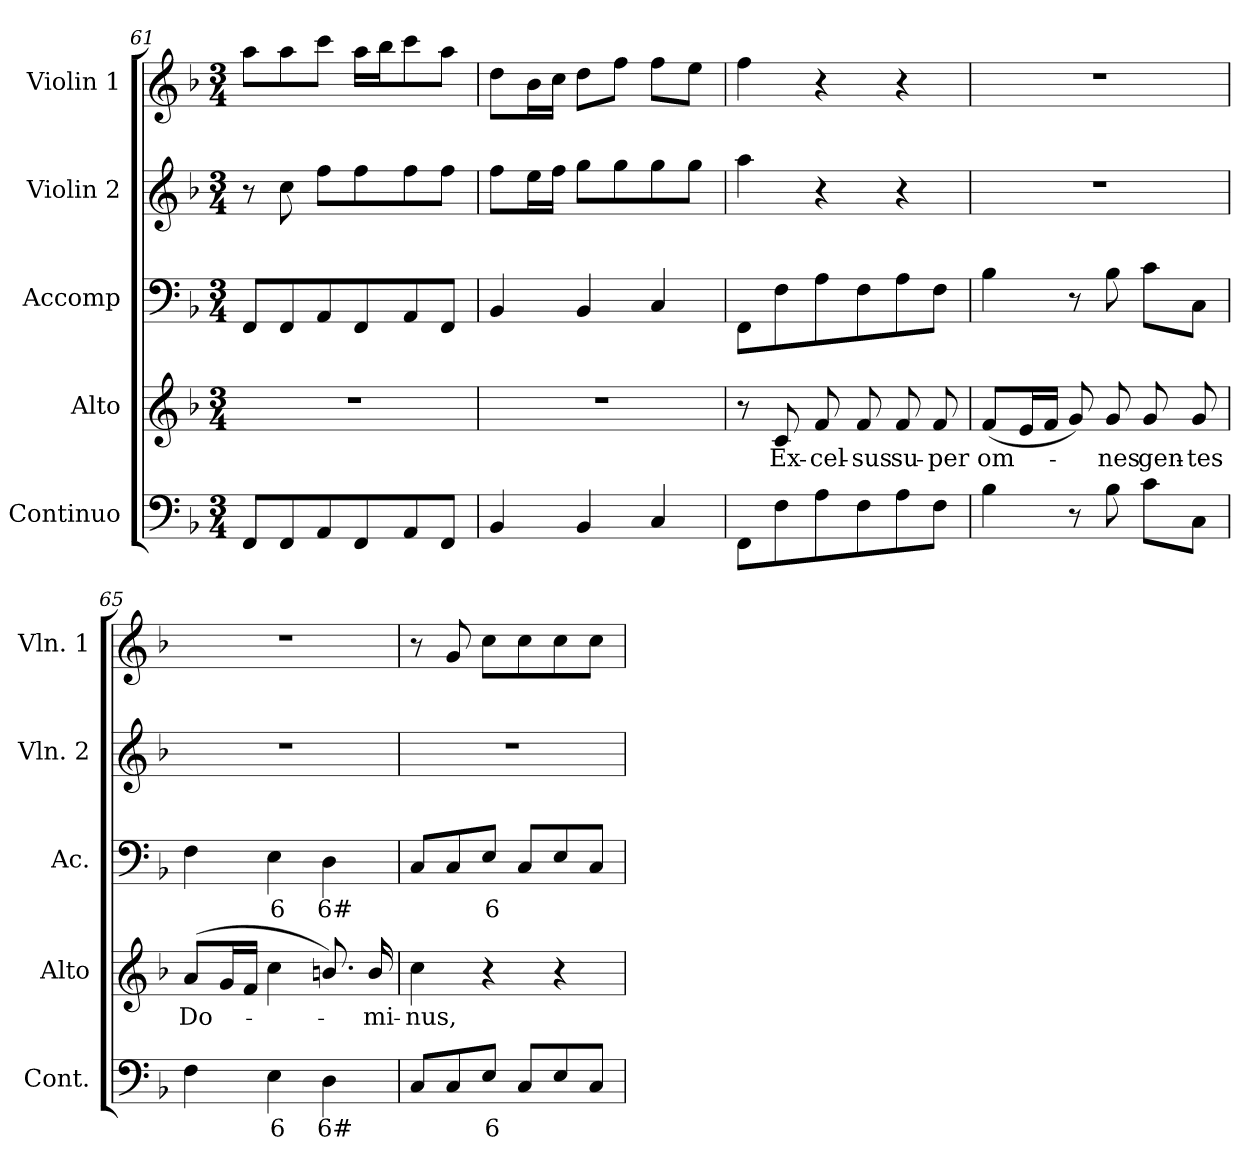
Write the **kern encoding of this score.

**kern	**text	**kern	**text	**kern	**text	**kern	**kern
*part5	*part5	*part4	*part4	*part3	*part3	*part2	*part1
*staff5	*staff5	*staff4	*staff4	*staff3	*staff3	*staff2	*staff1
*I"Continuo	*	*I"Alto	*	*I"Accomp	*	*I"Violin 2	*I"Violin 1
*I'Cont.	*	*I'Alto	*	*I'Ac.	*	*I'Vln. 2	*I'Vln. 1
*clefF4	*	*clefG2	*	*clefF4	*	*clefG2	*clefG2
*k[b-]	*	*k[b-]	*	*k[b-]	*	*k[b-]	*k[b-]
*F:	*	*F:	*	*F:	*	*F:	*F:
*M3/4	*	*M3/4	*	*M3/4	*	*M3/4	*M3/4
=61	=61	=61	=61	=61	=61	=61	=61
!	!	!LO:N:vis=1	!	!	!	!	!
8FFi/L	.	2.r	.	8FFi/L	.	8r	8aai\L
8FFi/	.	.	.	8FFi/	.	8cci\	8aai\
8AAi/	.	.	.	8AAi/	.	8ffi\L	8ccci\J
8FFi/	.	.	.	8FFi/	.	8ffi\	16aai\LL
.	.	.	.	.	.	.	16bb-i\J
8AAi/	.	.	.	8AAi/	.	8ffi\	8ccci\
8FFi/J	.	.	.	8FFi/J	.	8ffi\J	8aai\J
=62	=62	=62	=62	=62	=62	=62	=62
!	!	!LO:N:vis=1	!	!	!	!	!
4BB-i/	.	2.r	.	4BB-i/	.	8ffi\L	8ddi\L
.	.	.	.	.	.	16eei\L	16b-i\L
.	.	.	.	.	.	16ffi\JJ	16cci\JJ
4BB-i/	.	.	.	4BB-i/	.	8ggi\L	8ddi\L
.	.	.	.	.	.	8ggi\	8ffi\J
4Ci/	.	.	.	4Ci/	.	8ggi\	8ffi\L
.	.	.	.	.	.	8ggi\J	8eei\J
=63	=63	=63	=63	=63	=63	=63	=63
8FFi\L	.	8r	.	8FFi\L	.	4aai\	4ffi\
!	!	!	!LO:LY:b:color=#000000	!	!	!	!
8Fi\	.	8ci/	Ex-	8Fi\	.	.	.
!	!	!	!LO:LY:b:color=#000000	!	!	!	!
8Ai\	.	8fi/	-cel-	8Ai\	.	4r	4r
!	!	!	!LO:LY:b:color=#000000	!	!	!	!
8Fi\	.	8fi/	-sus	8Fi\	.	.	.
!	!	!	!LO:LY:b:color=#000000	!	!	!	!
8Ai\	.	8fi/	su-	8Ai\	.	4r	4r
!	!	!	!LO:LY:b:color=#000000	!	!	!	!
8Fi\J	.	8fi/	-per	8Fi\J	.	.	.
=64	=64	=64	=64	=64	=64	=64	=64
!	!	!	!LO:LY:b:color=#000000	!	!	!LO:N:vis=1	!LO:N:vis=1
4B-i\	.	(8fi/L	om-	4B-i\	.	2.r	2.r
.	.	16ei/L	.	.	.	.	.
.	.	16fi/JJ	.	.	.	.	.
8r	.	8gi/)	.	8r	.	.	.
!	!	!	!LO:LY:b:color=#000000	!	!	!	!
8B-i\	.	8gi/	-nes	8B-i\	.	.	.
!	!	!	!LO:LY:b:color=#000000	!	!	!	!
8ci\L	.	8gi/	gen-	8ci\L	.	.	.
!	!	!	!LO:LY:b:color=#000000	!	!	!	!
8Ci\J	.	8gi/	-tes	8Ci\J	.	.	.
!!LO:LB:g=z
=65	=65	=65	=65	=65	=65	=65	=65
!	!	!	!LO:LY:b:color=#000000	!	!	!LO:N:vis=1	!LO:N:vis=1
4Fi\	.	(8ai/L	Do-	4Fi\	.	2.r	2.r
.	.	16gi/L	.	.	.	.	.
.	.	16fi/JJ	.	.	.	.	.
!	!LO:LY:b:color=#000000	!	!	!	!	!	!
!	!	!	!	!	!LO:LY:b:color=#000000	!	!
4Ei\	6	4cci\	.	4Ei\	6	.	.
!	!LO:LY:b:color=#000000	!	!	!	!	!	!
!	!	!	!	!	!LO:LY:b:color=#000000	!	!
4Di\	6#	8.bni/)	.	4Di\	6#	.	.
!	!	!	!LO:LY:b:color=#000000	!	!	!	!
.	.	16bi/	-mi-	.	.	.	.
=66	=66	=66	=66	=66	=66	=66	=66
!	!	!	!LO:LY:b:color=#000000	!	!	!LO:N:vis=1	!
8Ci/L	.	4cci\	-nus,	8Ci/L	.	2.r	8r
8Ci/	.	.	.	8Ci/	.	.	8gi/
!	!LO:LY:b:color=#000000	!	!	!	!	!	!
!	!	!	!	!	!LO:LY:b:color=#000000	!	!
8Ei/J	6	4r	.	8Ei/J	6	.	8cci\L
8Ci/L	.	.	.	8Ci/L	.	.	8cci\
8Ei/	.	4r	.	8Ei/	.	.	8cci\
8Ci/J	.	.	.	8Ci/J	.	.	8cci\J
=	=	=	=	=	=	=	=
*-	*-	*-	*-	*-	*-	*-	*-
